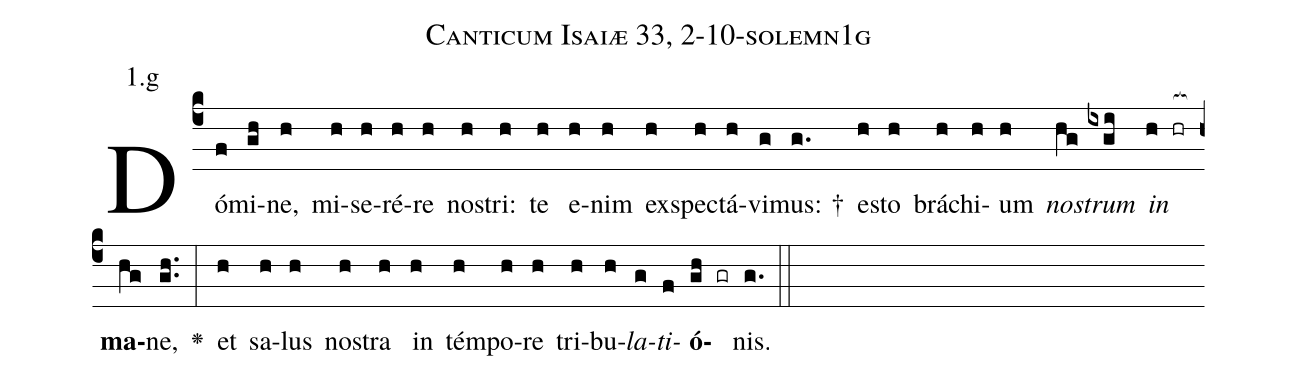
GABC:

name: Canticum Isaiæ 33, 2-10-solemn1g;
annotation: 1.g;
%%
(c4)Dó(f)mi(gh)ne,(h) mi(h)se(h)ré(h)re(h) no(h)stri:(h) te(h) e(h)nim(h) ex(h)spe(h)ctá(h)vi(g)mus: †(g.) e(h)sto(h) brá(h)chi(h)um(h) <i>no</i>(hg)<i>strum</i>(ixgi) <i>in</i>(h hr[ocb:1{]) <b>ma</b>(hg[ocb:0}])ne,(gh..) <v>\greheightstar</v>(:) et(h) sa(h)lus(h) no(h)stra(h) in(h) tém(h)po(h)re(h) tri(h)bu(h)<i>la</i>(g)<i>ti</i>(f)<b>ó</b>(gh gr)nis.(g.) (::)


%E(h) u(h) o(g) u(f) a(gh) e.(g.) (::)
